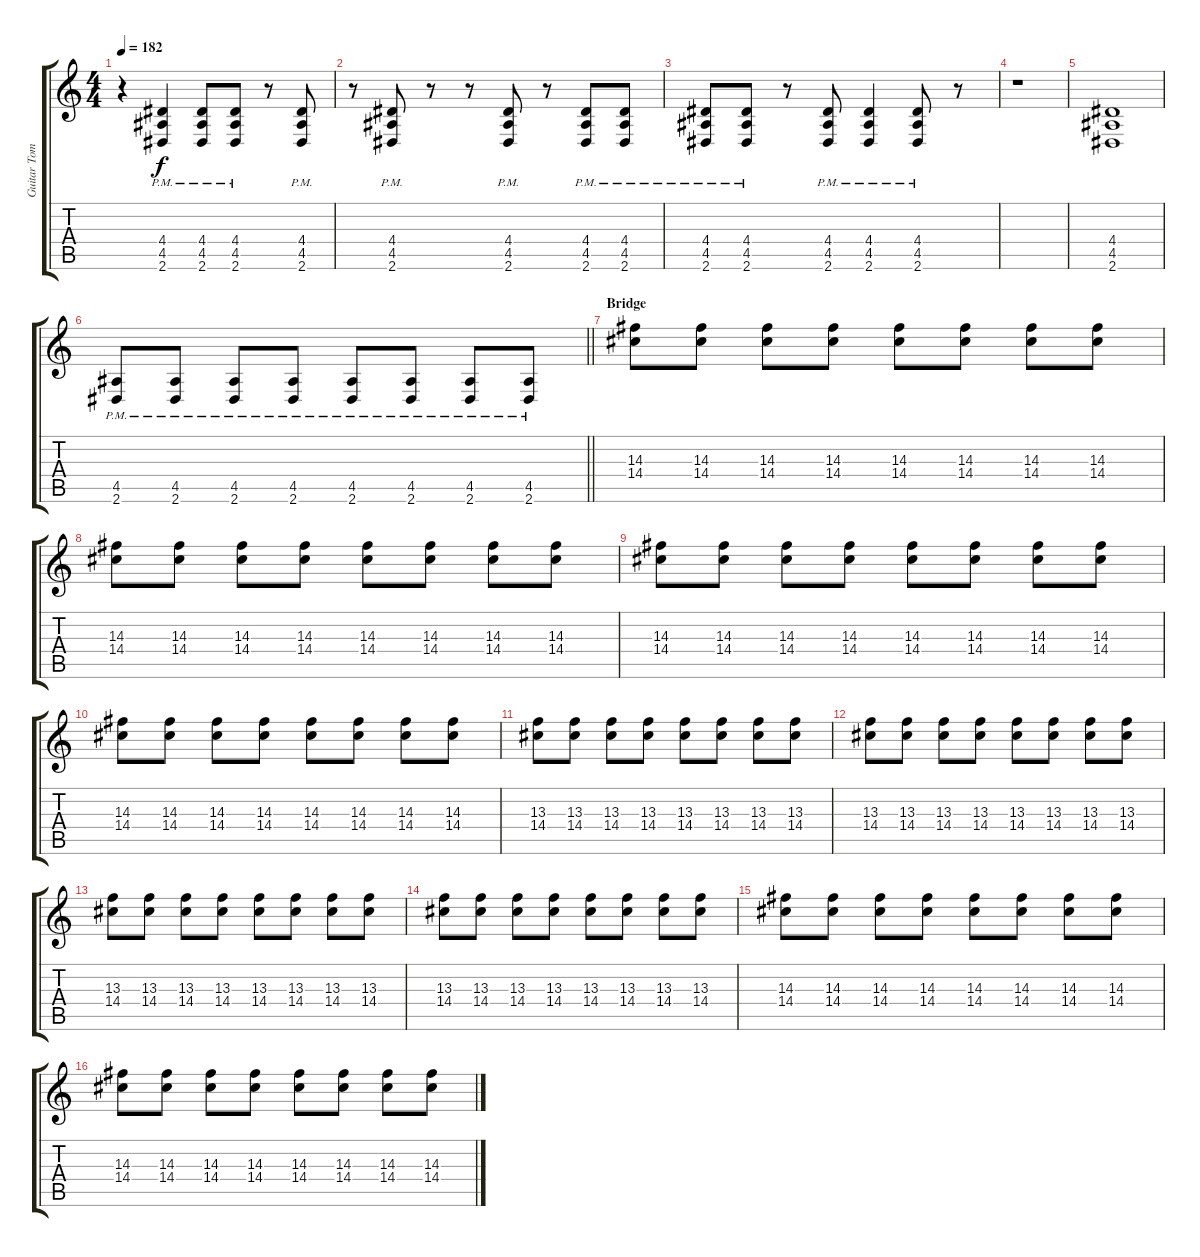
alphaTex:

\track ("Guitar Tom Searle" "Guitar Tom") {instrument distortionguitar}
\staff {score tabs}
\tuning (Db4 Ab3 E3 B2 Gb2 Db2) {hide}
\ts (4 4)
\tempo 182
\clef g2
\ks c
r.4{dy f} (4.4{pm} 4.5{pm} 2.6{pm}).4 (4.4{pm} 4.5{pm} 2.6{pm}).8 (4.4{pm} 4.5{pm} 2.6{pm}).8 r.8 (4.4{pm} 4.5{pm} 2.6{pm}).8 |
r.8 (4.4{pm} 4.5{pm} 2.6{pm}).8 r.8 r.8 (4.4{pm} 4.5{pm} 2.6{pm}).8 r.8 (4.4{pm} 4.5{pm} 2.6{pm}).8 (4.4{pm} 4.5{pm} 2.6{pm}).8 |
(4.4{pm} 4.5{pm} 2.6{pm}).8 (4.4{pm} 4.5{pm} 2.6{pm}).8 r.8 (4.4{pm} 4.5{pm} 2.6{pm}).8 (4.4{pm} 4.5{pm} 2.6{pm}).4 (4.4{pm} 4.5{pm} 2.6{pm}).8 r.8 |
r.1 |
(4.4 4.5 2.6).1 |
\barLineRight lightlight
(4.5{pm} 2.6{pm}).8 (4.5{pm} 2.6{pm}).8 (4.5{pm} 2.6{pm}).8 (4.5{pm} 2.6{pm}).8 (4.5{pm} 2.6{pm}).8 (4.5{pm} 2.6{pm}).8 (4.5{pm} 2.6{pm}).8 (4.5{pm} 2.6{pm}).8 |
\section ("" "Bridge")
(14.3 14.4).8{volume 10} (14.3 14.4).8 (14.3 14.4).8 (14.3 14.4).8 (14.3 14.4).8 (14.3 14.4).8 (14.3 14.4).8 (14.3 14.4).8 |
(14.3 14.4).8 (14.3 14.4).8 (14.3 14.4).8 (14.3 14.4).8 (14.3 14.4).8 (14.3 14.4).8 (14.3 14.4).8 (14.3 14.4).8 |
(14.3 14.4).8 (14.3 14.4).8 (14.3 14.4).8 (14.3 14.4).8 (14.3 14.4).8 (14.3 14.4).8 (14.3 14.4).8 (14.3 14.4).8 |
(14.3 14.4).8 (14.3 14.4).8 (14.3 14.4).8 (14.3 14.4).8 (14.3 14.4).8 (14.3 14.4).8 (14.3 14.4).8 (14.3 14.4).8 |
(13.3 14.4).8 (13.3 14.4).8 (13.3 14.4).8 (13.3 14.4).8 (13.3 14.4).8 (13.3 14.4).8 (13.3 14.4).8 (13.3 14.4).8 |
(13.3 14.4).8 (13.3 14.4).8 (13.3 14.4).8 (13.3 14.4).8 (13.3 14.4).8 (13.3 14.4).8 (13.3 14.4).8 (13.3 14.4).8 |
(13.3 14.4).8 (13.3 14.4).8 (13.3 14.4).8 (13.3 14.4).8 (13.3 14.4).8 (13.3 14.4).8 (13.3 14.4).8 (13.3 14.4).8 |
(13.3 14.4).8 (13.3 14.4).8 (13.3 14.4).8 (13.3 14.4).8 (13.3 14.4).8 (13.3 14.4).8 (13.3 14.4).8 (13.3 14.4).8 |
(14.3 14.4).8 (14.3 14.4).8 (14.3 14.4).8 (14.3 14.4).8 (14.3 14.4).8 (14.3 14.4).8 (14.3 14.4).8 (14.3 14.4).8 |
(14.3 14.4).8 (14.3 14.4).8 (14.3 14.4).8 (14.3 14.4).8 (14.3 14.4).8 (14.3 14.4).8 (14.3 14.4).8 (14.3 14.4).8
